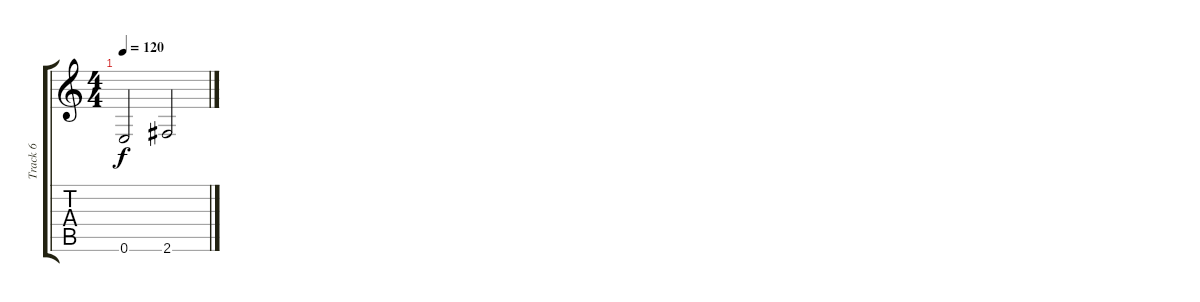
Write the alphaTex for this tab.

\track ("Track 6" "Track 6") {instrument distortionguitar}
\staff {score tabs}
\tuning (E4 B3 G3 D3 A2 E2) {hide}
\ts (4 4)
\tempo 120
\clef g2
\ks c
0.6.2{dy f} 2.6.2
